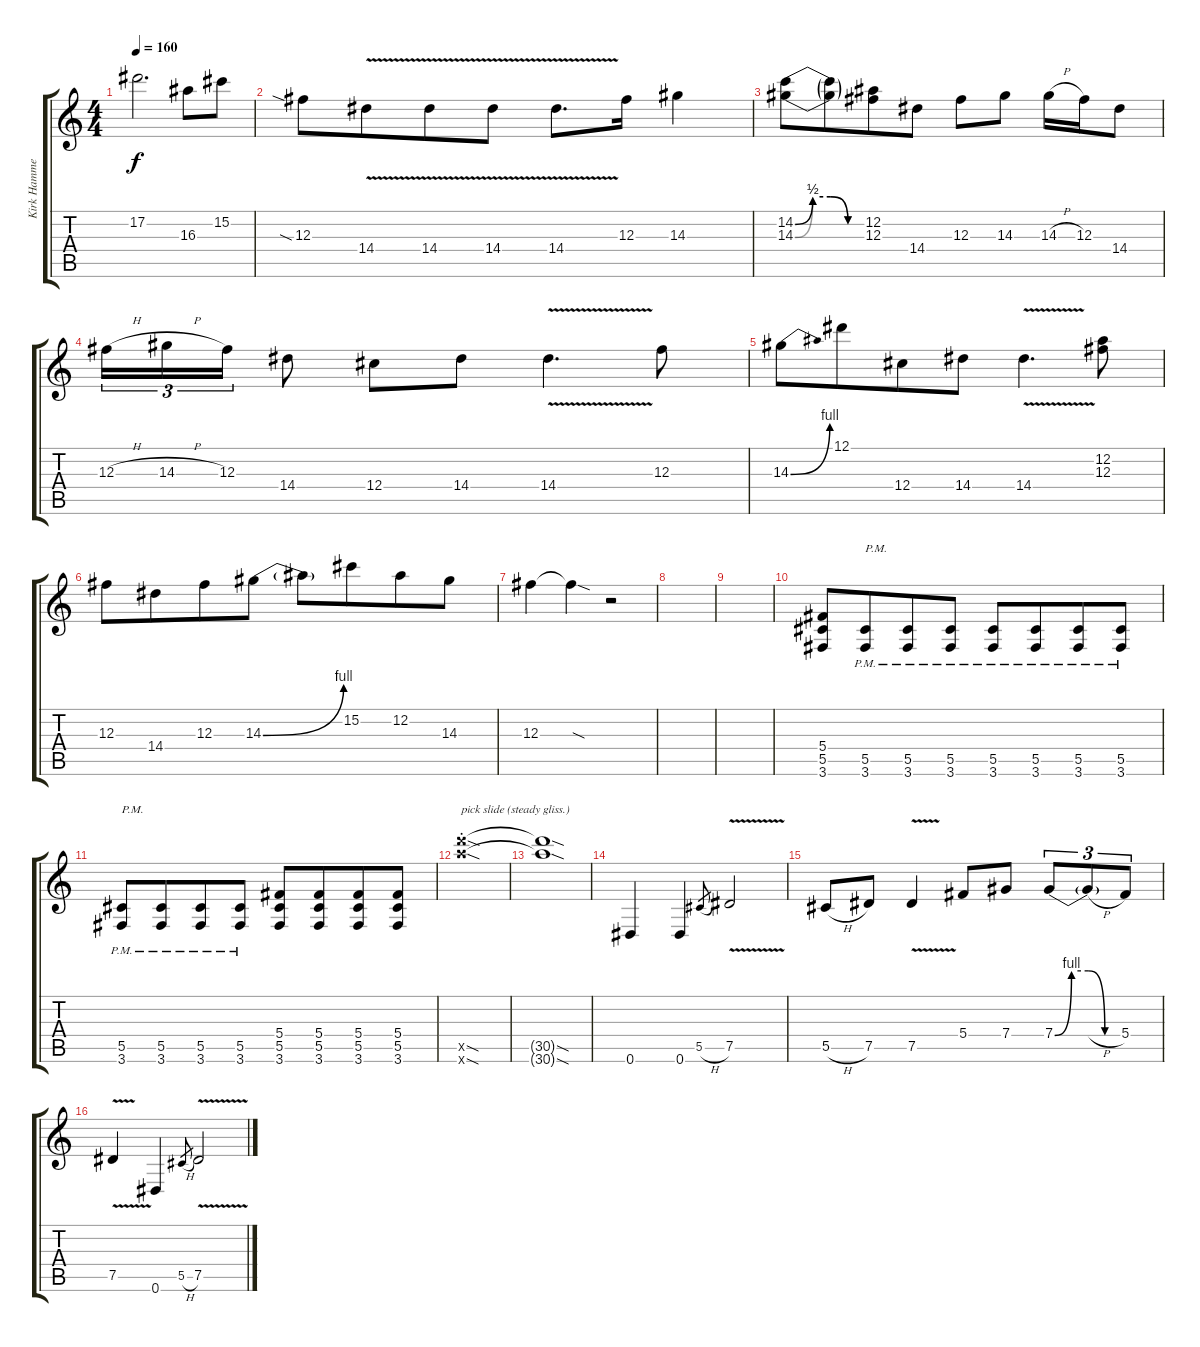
\track ("Kirk Hammet" "Kirk Hamme") {instrument overdrivenguitar}
\staff {score tabs}
\tuning (Eb4 Bb3 Gb3 Db3 Ab2 Eb2) {hide}
\ts (4 4)
\tempo 160
\clef g2
\ks c
17.2{t}.2{d dy f} 16.3.8 15.2.8 |
12.3{sia}.8 14.4{v}.8{beam merge} 14.4{v}.8 14.4{v}.8 14.4{v}.8{d} 12.3.16 14.3.4 |
(14.2{be (custom 0 0 15 2 30 2 45 0 60 0)} 14.3{be (custom 0 0 15 2 30 2 45 0 60 0)}).8 (14.2{t} 14.3{t}).8{beam merge} (12.2 12.3).8 14.4.8 12.3.8 14.3.8 14.3{h}.16 12.3.16 14.4.8 |
12.3{h}.16{tu (3 2)} 14.3{h}.16{tu (3 2)} 12.3.16{tu (3 2)} 14.4.8 12.4.8 14.4.8 14.4{v}.4{d} 12.3.8 |
14.3{be (bend 0 0 60 4)}.8 12.1.8{beam merge} 12.4.8 14.4.8 14.4{v}.4{d} (12.2 12.3).8 |
12.3.8 14.4.8{beam merge} 12.3.8 14.3{be (bend 0 0 60 4)}.8 14.3{t}.8 15.2.8{beam merge} 12.2.8 14.3.8 |
12.3.4 12.3{sod t}.4 r.2 |
|
|
(5.4 5.5 3.6).8 (5.5{pm} 3.6{pm}).8{txt "P.M." beam merge} (5.5{pm} 3.6{pm}).8 (5.5{pm} 3.6{pm}).8 (5.5{pm} 3.6{pm}).8 (5.5{pm} 3.6{pm}).8{beam merge} (5.5{pm} 3.6{pm}).8 (5.5{pm} 3.6{pm}).8 |
(5.5{pm} 3.6{pm}).8{txt "P.M."} (5.5{pm} 3.6{pm}).8{beam merge} (5.5{pm} 3.6{pm}).8 (5.5{pm} 3.6{pm}).8 (5.4 5.5 3.6).8 (5.4 5.5 3.6).8{beam merge} (5.4 5.5 3.6).8 (5.4 5.5 3.6).8 |
(30.5{sod st x} 30.6{sod x}).1{txt "pick slide (steady gliss.)"} |
(30.5{sod t} 30.6{sod t}).1 |
0.6.4 0.6.4 5.5{h}.8{gr} 7.5{v}.2 |
5.5{h}.8 7.5.8 7.5{v}.4 5.4.8 7.4.8 7.4{be (custom 0 0 15 4 30 4 45 0 60 0)}.8{tu (3 2)} 7.4{h t}.8{tu (3 2)} 5.4.8{tu (3 2)} |
7.5{v}.4 0.6.4 5.5{h}.8{gr} 7.5{v}.2
